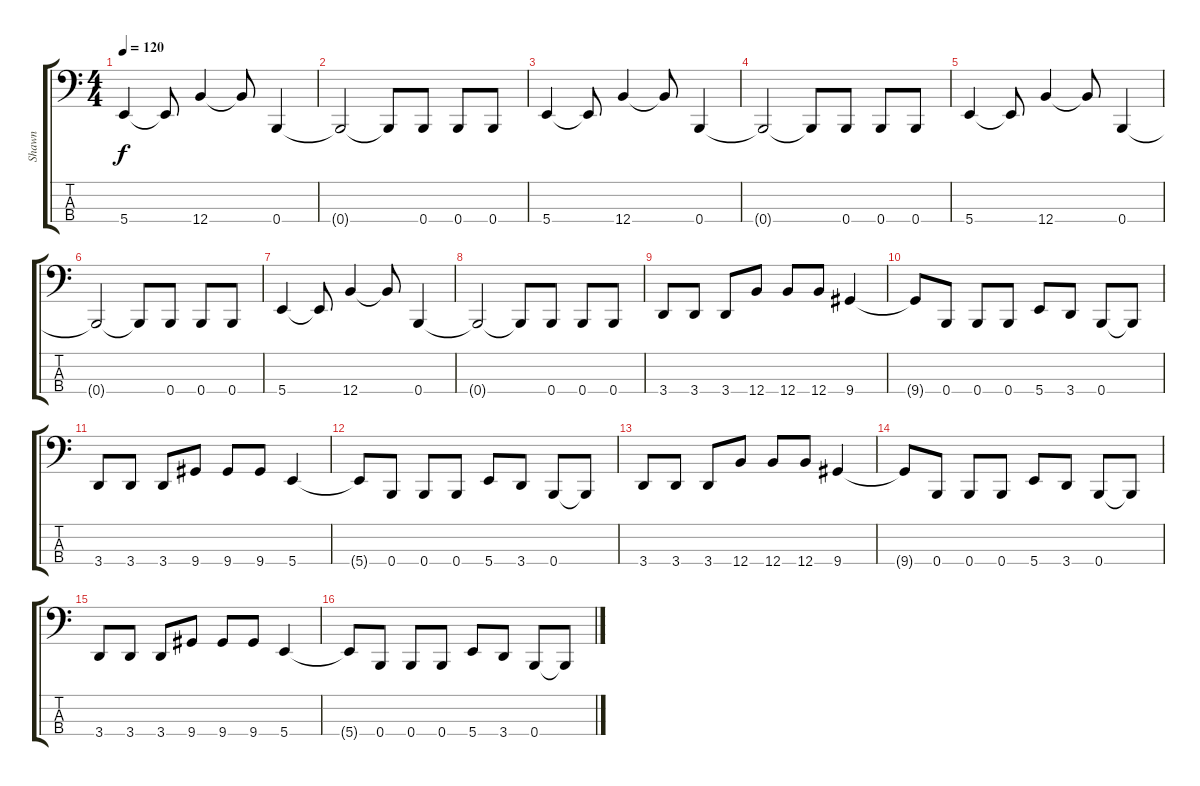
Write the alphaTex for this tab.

\track ("Shawn" "Shawn") {instrument electricbassfinger}
\staff {score tabs}
\tuning (E2 B1 Gb1 B0) {hide}
\ts (4 4)
\tempo 120
\clef f4
\ks c
5.4.4{dy f} 5.4{t}.8 12.4.4 12.4{t}.8 0.4.4 |
0.4{t}.2 0.4{t}.8 0.4.8 0.4.8 0.4.8 |
5.4.4 5.4{t}.8 12.4.4 12.4{t}.8 0.4.4 |
0.4{t}.2 0.4{t}.8 0.4.8 0.4.8 0.4.8 |
5.4.4 5.4{t}.8 12.4.4 12.4{t}.8 0.4.4 |
0.4{t}.2 0.4{t}.8 0.4.8 0.4.8 0.4.8 |
5.4.4 5.4{t}.8 12.4.4 12.4{t}.8 0.4.4 |
0.4{t}.2 0.4{t}.8 0.4.8 0.4.8 0.4.8 |
3.4.8 3.4.8 3.4.8 12.4.8 12.4.8 12.4.8 9.4.4 |
9.4{t}.8 0.4.8 0.4.8 0.4.8 5.4.8 3.4.8 0.4.8 0.4{t}.8 |
3.4.8 3.4.8 3.4.8 9.4.8 9.4.8 9.4.8 5.4.4 |
5.4{t}.8 0.4.8 0.4.8 0.4.8 5.4.8 3.4.8 0.4.8 0.4{t}.8 |
3.4.8 3.4.8 3.4.8 12.4.8 12.4.8 12.4.8 9.4.4 |
9.4{t}.8 0.4.8 0.4.8 0.4.8 5.4.8 3.4.8 0.4.8 0.4{t}.8 |
3.4.8 3.4.8 3.4.8 9.4.8 9.4.8 9.4.8 5.4.4 |
5.4{t}.8 0.4.8 0.4.8 0.4.8 5.4.8 3.4.8 0.4.8 0.4{t}.8
